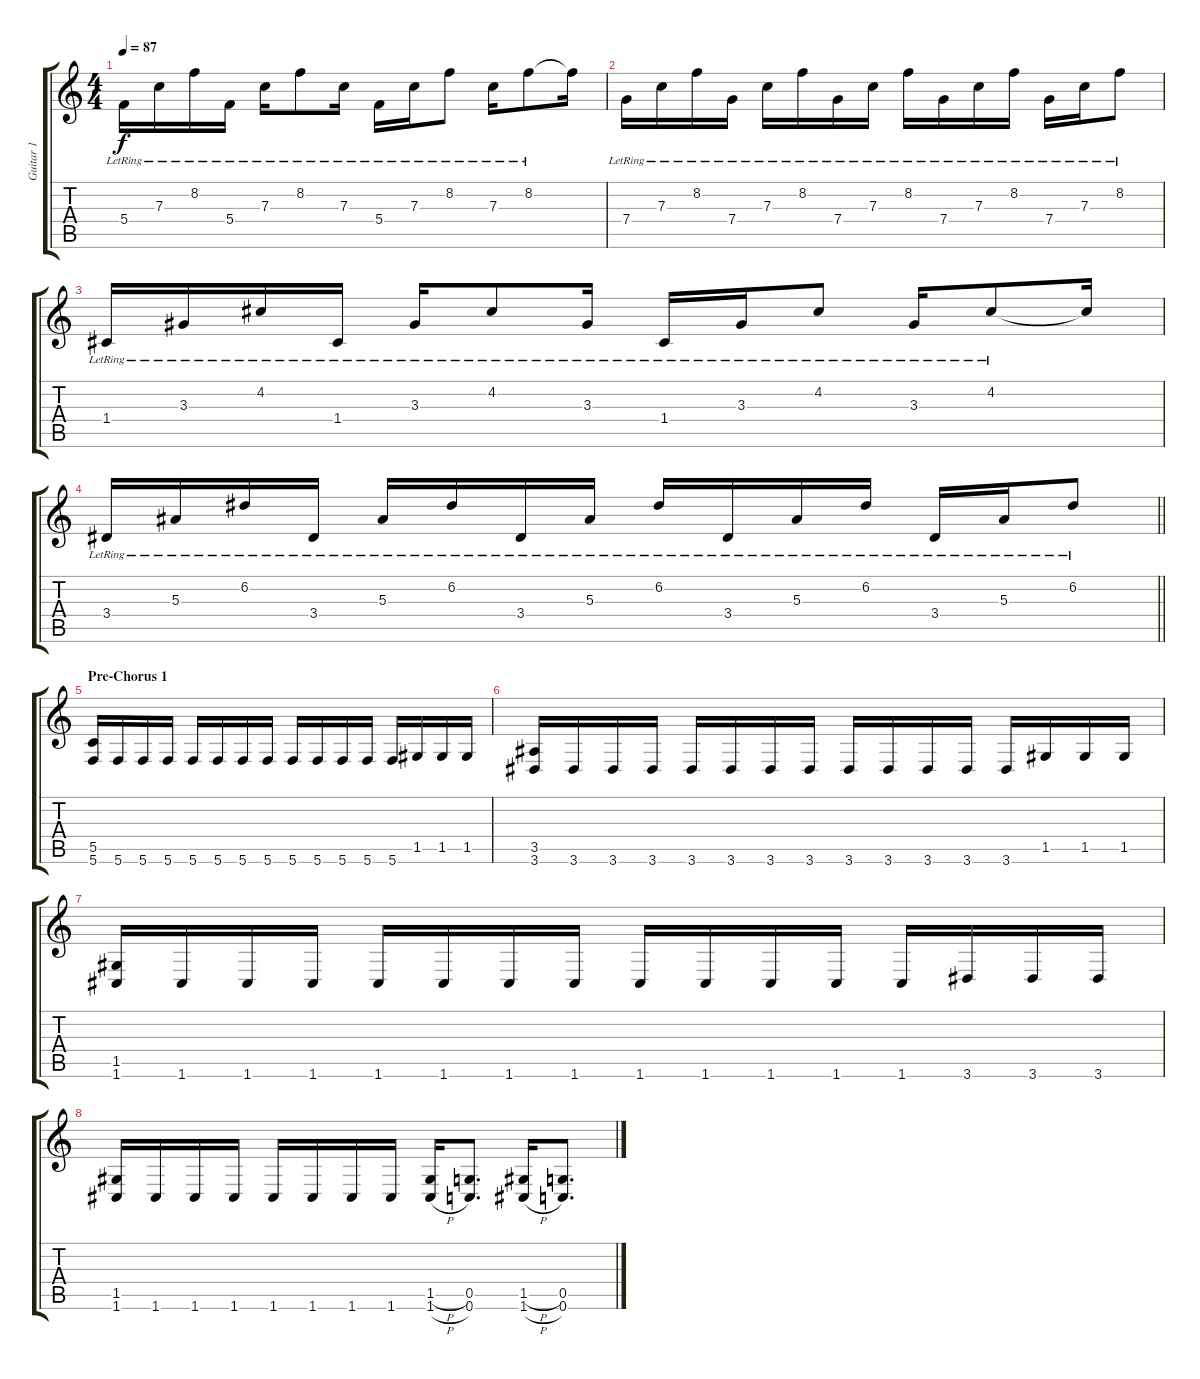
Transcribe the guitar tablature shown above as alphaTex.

\track ("Guitar 1" "Guitar 1") {instrument overdrivenguitar}
\staff {score tabs}
\tuning (D4 A3 F3 C3 G2 C2) {hide}
\ts (4 4)
\tempo 87
\clef g2
\ks c
5.4{lr}.16{dy f volume 8 instrument electricguitarjazz} 7.3{lr}.16 8.2{lr}.16 5.4{lr}.16 7.3{lr}.16 8.2{lr}.8 7.3{lr}.16 5.4{lr}.16 7.3{lr}.16 8.2{lr}.8 7.3{lr}.16 8.2{lr}.8 8.2{t}.16 |
7.4{lr}.16 7.3{lr}.16 8.2{lr}.16 7.4{lr}.16 7.3{lr}.16 8.2{lr}.16 7.4{lr}.16 7.3{lr}.16 8.2{lr}.16 7.4{lr}.16 7.3{lr}.16 8.2{lr}.16 7.4{lr}.16 7.3{lr}.16 8.2{lr}.8 |
1.4{lr}.16{volume 8 instrument electricguitarjazz} 3.3{lr}.16 4.2{lr}.16 1.4{lr}.16 3.3{lr}.16 4.2{lr}.8 3.3{lr}.16 1.4{lr}.16 3.3{lr}.16 4.2{lr}.8 3.3{lr}.16 4.2{lr}.8 4.2{t}.16 |
\barLineRight lightlight
3.4{lr}.16 5.3{lr}.16 6.2{lr}.16 3.4{lr}.16 5.3{lr}.16 6.2{lr}.16 3.4{lr}.16 5.3{lr}.16 6.2{lr}.16 3.4{lr}.16 5.3{lr}.16 6.2{lr}.16 3.4{lr}.16 5.3{lr}.16 6.2{lr}.8 |
\section ("" "Pre-Chorus 1")
(5.5 5.6).16{instrument overdrivenguitar} 5.6.16 5.6.16 5.6.16 5.6.16 5.6.16 5.6.16 5.6.16 5.6.16 5.6.16 5.6.16 5.6.16 5.6.16 1.5.16 1.5.16 1.5.16 |
(3.5 3.6).16 3.6.16 3.6.16 3.6.16 3.6.16 3.6.16 3.6.16 3.6.16 3.6.16 3.6.16 3.6.16 3.6.16 3.6.16 1.5.16 1.5.16 1.5.16 |
(1.5 1.6).16 1.6.16 1.6.16 1.6.16 1.6.16 1.6.16 1.6.16 1.6.16 1.6.16 1.6.16 1.6.16 1.6.16 1.6.16 3.6.16 3.6.16 3.6.16 |
(1.5 1.6).16 1.6.16 1.6.16 1.6.16 1.6.16 1.6.16 1.6.16 1.6.16 (1.5{h} 1.6{h}).16 (0.5 0.6).8{d} (1.5{h} 1.6{h}).16 (0.5 0.6).8{d}
